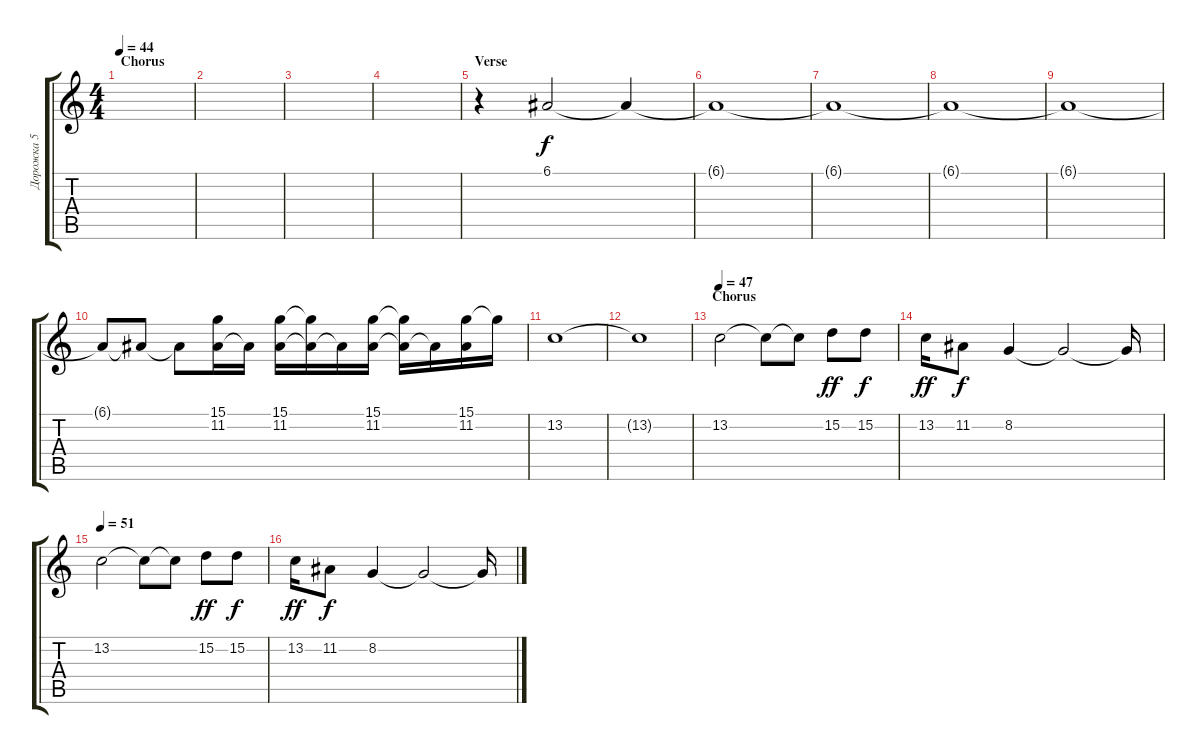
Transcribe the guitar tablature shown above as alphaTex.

\track ("Дорожка 5" "Дорожка 5") {instrument drawbarorgan}
\staff {score tabs}
\tuning (E4 B3 G3 D3 A2 E2) {hide}
\ts (4 4)
\section ("" "Chorus")
\tempo 44
\clef g2
\ks c
|
|
|
|
\section ("" "Verse")
r.4 6.1.2 6.1{t}.4 |
6.1{t}.1 |
6.1{t}.1 |
6.1{t}.1 |
6.1{t}.1 |
6.1{t}.8 6.1{t}.8 6.1{t}.8 (15.1 11.2).16 11.2{t}.16 (15.1 11.2).16 (15.1{t} 11.2{t}).16 11.2{t}.16 (15.1 11.2).16 (15.1{t} 11.2{t}).16 11.2{t}.16 (15.1 11.2).16 15.1{t}.16 |
13.2.1 |
13.2{t}.1 |
\section ("" "Chorus")
\tempo 47
13.2.2 13.2{t}.8 13.2{t}.8 15.2.8{dy ff} 15.2.8{dy f} |
13.2.16{dy ff} 11.2.8{dy f} 8.2.4 8.2{t}.2 8.2{t}.16 |
\tempo 51
13.2.2 13.2{t}.8 13.2{t}.8 15.2.8{dy ff} 15.2.8{dy f} |
13.2.16{dy ff} 11.2.8{dy f} 8.2.4 8.2{t}.2 8.2{t}.16
